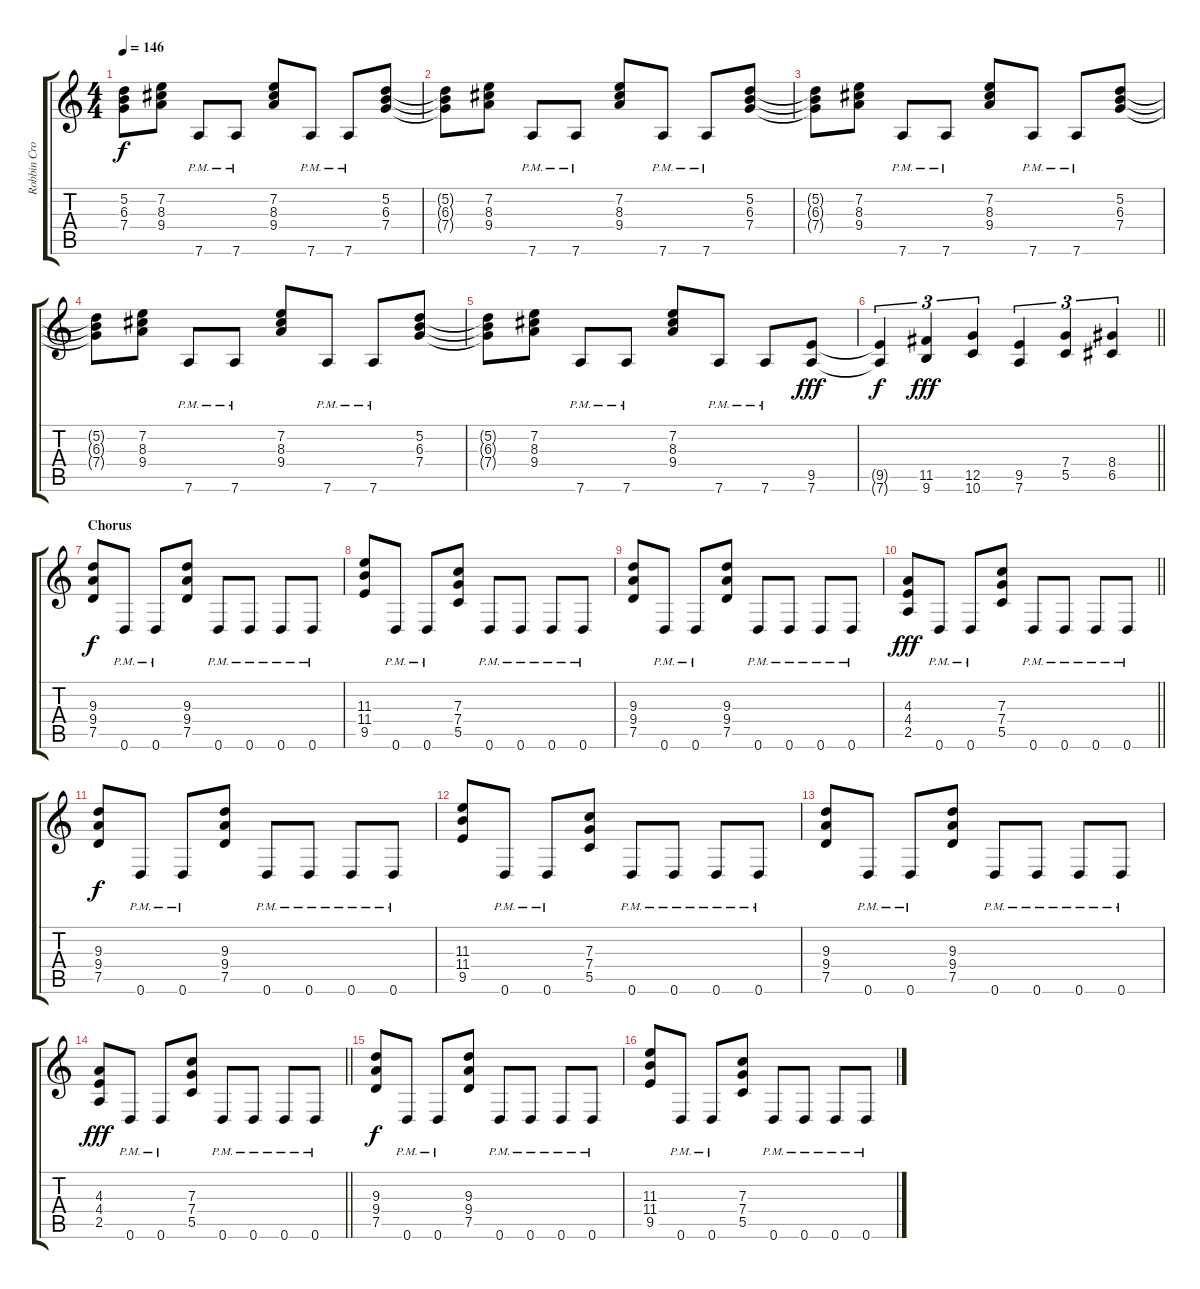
\track ("Robbin Crosby - Rhytm Guitar II" "Robbin Cro") {instrument overdrivenguitar}
\staff {score tabs}
\tuning (D4 A3 F3 C3 G2 D2) {hide}
\ts (4 4)
\tempo 146
\clef g2
\ks c
(5.2{t} 6.3{t} 7.4{t}).8{dy f} (7.2 8.3 9.4).8 7.6{pm}.8 7.6{pm}.8 (7.2 8.3 9.4).8 7.6{pm}.8 7.6{pm}.8 (5.2 6.3 7.4).8 |
(5.2{t} 6.3{t} 7.4{t}).8 (7.2 8.3 9.4).8 7.6{pm}.8 7.6{pm}.8 (7.2 8.3 9.4).8 7.6{pm}.8 7.6{pm}.8 (5.2 6.3 7.4).8 |
(5.2{t} 6.3{t} 7.4{t}).8 (7.2 8.3 9.4).8 7.6{pm}.8 7.6{pm}.8 (7.2 8.3 9.4).8 7.6{pm}.8 7.6{pm}.8 (5.2 6.3 7.4).8 |
(5.2{t} 6.3{t} 7.4{t}).8 (7.2 8.3 9.4).8 7.6{pm}.8 7.6{pm}.8 (7.2 8.3 9.4).8 7.6{pm}.8 7.6{pm}.8 (5.2 6.3 7.4).8 |
(5.2{t} 6.3{t} 7.4{t}).8 (7.2 8.3 9.4).8 7.6{pm}.8 7.6{pm}.8 (7.2 8.3 9.4).8 7.6{pm}.8 7.6{pm}.8 (9.5 7.6).8{dy fff} |
\barLineRight lightlight
(9.5{t} 7.6{t}).4{tu (3 2) dy f} (11.5 9.6).4{tu (3 2) dy fff} (12.5 10.6).4{tu (3 2)} (9.5 7.6).4{tu (3 2)} (7.4 5.5).4{tu (3 2)} (8.4 6.5).4{tu (3 2)} |
\section ("" "Chorus")
(9.3 9.4 7.5).8{dy f} 0.6{pm}.8 0.6{pm}.8 (9.3 9.4 7.5).8 0.6{pm}.8 0.6{pm}.8 0.6{pm}.8 0.6{pm}.8 |
(11.3 11.4 9.5).8 0.6{pm}.8 0.6{pm}.8 (7.3 7.4 5.5).8 0.6{pm}.8 0.6{pm}.8 0.6{pm}.8 0.6{pm}.8 |
(9.3 9.4 7.5).8 0.6{pm}.8 0.6{pm}.8 (9.3 9.4 7.5).8 0.6{pm}.8 0.6{pm}.8 0.6{pm}.8 0.6{pm}.8 |
\barLineRight lightlight
(4.3 4.4 2.5).8{dy fff} 0.6{pm}.8 0.6{pm}.8 (7.3 7.4 5.5).8 0.6{pm}.8 0.6{pm}.8 0.6{pm}.8 0.6{pm}.8 |
(9.3 9.4 7.5).8{dy f} 0.6{pm}.8 0.6{pm}.8 (9.3 9.4 7.5).8 0.6{pm}.8 0.6{pm}.8 0.6{pm}.8 0.6{pm}.8 |
(11.3 11.4 9.5).8 0.6{pm}.8 0.6{pm}.8 (7.3 7.4 5.5).8 0.6{pm}.8 0.6{pm}.8 0.6{pm}.8 0.6{pm}.8 |
(9.3 9.4 7.5).8 0.6{pm}.8 0.6{pm}.8 (9.3 9.4 7.5).8 0.6{pm}.8 0.6{pm}.8 0.6{pm}.8 0.6{pm}.8 |
\barLineRight lightlight
(4.3 4.4 2.5).8{dy fff} 0.6{pm}.8 0.6{pm}.8 (7.3 7.4 5.5).8 0.6{pm}.8 0.6{pm}.8 0.6{pm}.8 0.6{pm}.8 |
(9.3 9.4 7.5).8{dy f} 0.6{pm}.8 0.6{pm}.8 (9.3 9.4 7.5).8 0.6{pm}.8 0.6{pm}.8 0.6{pm}.8 0.6{pm}.8 |
(11.3 11.4 9.5).8 0.6{pm}.8 0.6{pm}.8 (7.3 7.4 5.5).8 0.6{pm}.8 0.6{pm}.8 0.6{pm}.8 0.6{pm}.8
